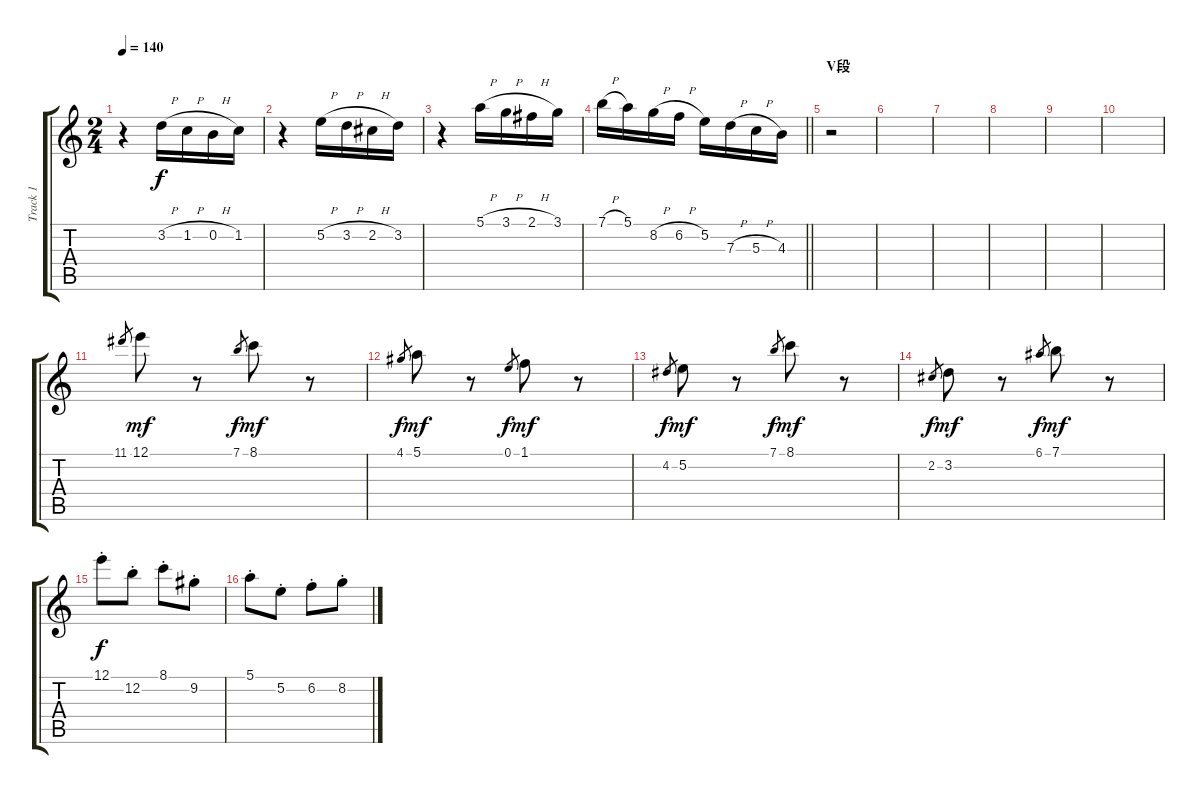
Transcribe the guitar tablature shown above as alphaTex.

\track ("Track 1" "Track 1") {instrument acousticguitarsteel}
\staff {score tabs}
\tuning (E4 B3 G3 D3 A2 E2) {hide}
\ts (2 4)
\tempo 140
\clef g2
\ks c
r.4{dy f} 3.2{h}.16 1.2{h}.16 0.2{h}.16 1.2.16 |
r.4 5.2{h}.16 3.2{h}.16 2.2{h}.16 3.2.16 |
r.4 5.1{h}.16 3.1{h}.16 2.1{h}.16 3.1.16 |
\barLineRight lightlight
7.1{h}.16 5.1.16 8.2{h}.16 6.2{h}.16 5.2.16 7.3{h}.16 5.3{h}.16 4.3.16 |
\section ("" "V段")
r.2 |
|
|
|
|
|
11.1.8{gr} 12.1.8{dy mf} r.8 7.1.8{gr dy f} 8.1.8{dy mf} r.8 |
4.1.8{gr dy f} 5.1.8{dy mf} r.8 0.1.8{gr dy f} 1.1.8{dy mf} r.8 |
4.2.8{gr dy f} 5.2.8{dy mf} r.8 7.1.8{gr dy f} 8.1.8{dy mf} r.8 |
2.2.8{gr dy f} 3.2.8{dy mf} r.8 6.1.8{gr dy f} 7.1.8{dy mf} r.8 |
12.1{st}.8{dy f} 12.2{st}.8 8.1{st}.8 9.2{st}.8 |
5.1{st}.8 5.2{st}.8 6.2{st}.8 8.2{st}.8
